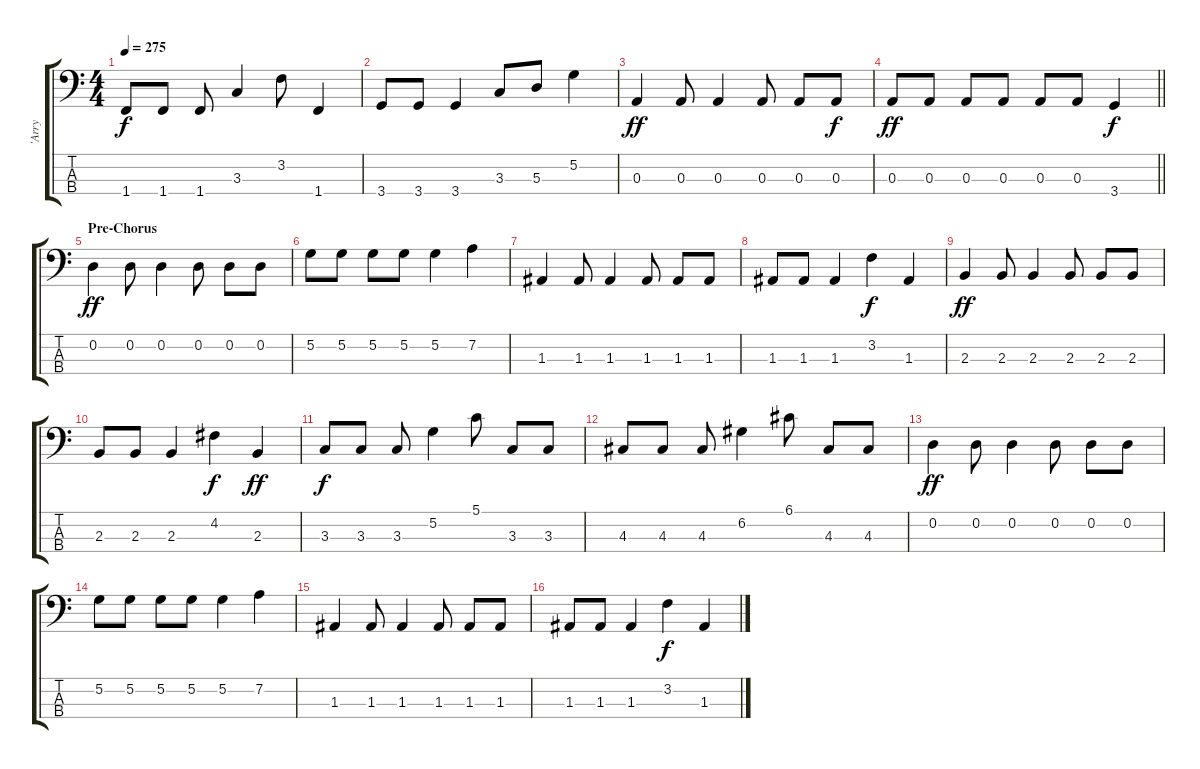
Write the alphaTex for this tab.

\track ("'Arry" "'Arry") {instrument electricbassfinger}
\staff {score tabs}
\tuning (G2 D2 A1 E1) {hide}
\ts (4 4)
\tempo 275
\clef f4
\ks c
1.4.8{dy f} 1.4.8 1.4.8 3.3.4 3.2.8 1.4.4 |
3.4.8 3.4.8 3.4.4 3.3.8 5.3.8 5.2.4 |
0.3.4{dy ff} 0.3.8 0.3.4 0.3.8 0.3.8 0.3.8{dy f} |
\barLineRight lightlight
0.3.8{dy ff} 0.3.8 0.3.8 0.3.8 0.3.8 0.3.8 3.4.4{dy f} |
\section ("" "Pre-Chorus")
0.2.4{dy ff} 0.2.8 0.2.4 0.2.8 0.2.8 0.2.8 |
5.2.8 5.2.8 5.2.8 5.2.8 5.2.4 7.2.4 |
1.3.4 1.3.8 1.3.4 1.3.8 1.3.8 1.3.8 |
1.3.8 1.3.8 1.3.4 3.2.4{dy f} 1.3.4 |
2.3.4{dy ff} 2.3.8 2.3.4 2.3.8 2.3.8 2.3.8 |
2.3.8 2.3.8 2.3.4 4.2.4{dy f} 2.3.4{dy ff} |
3.3.8{dy f} 3.3.8 3.3.8 5.2.4 5.1.8 3.3.8 3.3.8 |
4.3.8 4.3.8 4.3.8 6.2.4 6.1.8 4.3.8 4.3.8 |
0.2.4{dy ff} 0.2.8 0.2.4 0.2.8 0.2.8 0.2.8 |
5.2.8 5.2.8 5.2.8 5.2.8 5.2.4 7.2.4 |
1.3.4 1.3.8 1.3.4 1.3.8 1.3.8 1.3.8 |
1.3.8 1.3.8 1.3.4 3.2.4{dy f} 1.3.4
